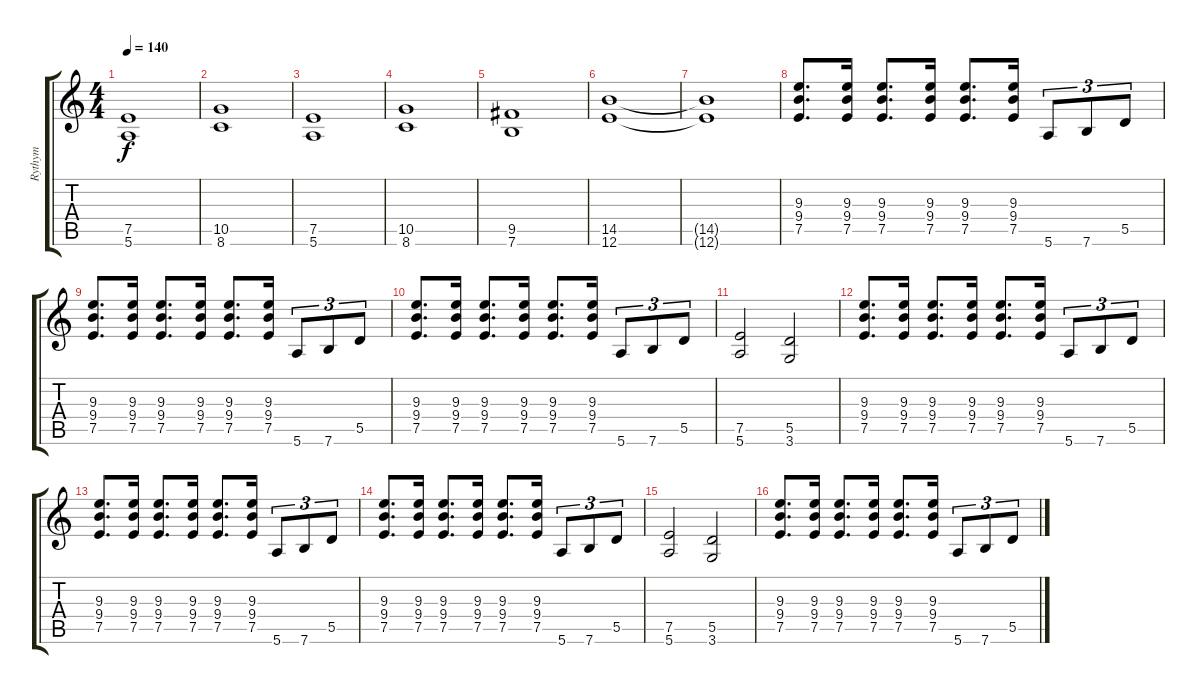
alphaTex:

\track ("Rythym" "Rythym") {instrument distortionguitar}
\staff {score tabs}
\tuning (E4 B3 G3 D3 A2 E2) {hide}
\ts (4 4)
\tempo 140
\clef g2
\ks c
(7.5 5.6).1{dy f} |
(10.5 8.6).1 |
(7.5 5.6).1 |
(10.5 8.6).1 |
(9.5 7.6).1 |
(14.5 12.6).1 |
(14.5{t} 12.6{t}).1 |
(9.3 9.4 7.5).8{d} (9.3 9.4 7.5).16 (9.3 9.4 7.5).8{d} (9.3 9.4 7.5).16 (9.3 9.4 7.5).8{d} (9.3 9.4 7.5).16 5.6.8{tu (3 2)} 7.6.8{tu (3 2)} 5.5.8{tu (3 2)} |
(9.3 9.4 7.5).8{d} (9.3 9.4 7.5).16 (9.3 9.4 7.5).8{d} (9.3 9.4 7.5).16 (9.3 9.4 7.5).8{d} (9.3 9.4 7.5).16 5.6.8{tu (3 2)} 7.6.8{tu (3 2)} 5.5.8{tu (3 2)} |
(9.3 9.4 7.5).8{d} (9.3 9.4 7.5).16 (9.3 9.4 7.5).8{d} (9.3 9.4 7.5).16 (9.3 9.4 7.5).8{d} (9.3 9.4 7.5).16 5.6.8{tu (3 2)} 7.6.8{tu (3 2)} 5.5.8{tu (3 2)} |
(7.5 5.6).2 (5.5 3.6).2 |
(9.3 9.4 7.5).8{d} (9.3 9.4 7.5).16 (9.3 9.4 7.5).8{d} (9.3 9.4 7.5).16 (9.3 9.4 7.5).8{d} (9.3 9.4 7.5).16 5.6.8{tu (3 2)} 7.6.8{tu (3 2)} 5.5.8{tu (3 2)} |
(9.3 9.4 7.5).8{d} (9.3 9.4 7.5).16 (9.3 9.4 7.5).8{d} (9.3 9.4 7.5).16 (9.3 9.4 7.5).8{d} (9.3 9.4 7.5).16 5.6.8{tu (3 2)} 7.6.8{tu (3 2)} 5.5.8{tu (3 2)} |
(9.3 9.4 7.5).8{d} (9.3 9.4 7.5).16 (9.3 9.4 7.5).8{d} (9.3 9.4 7.5).16 (9.3 9.4 7.5).8{d} (9.3 9.4 7.5).16 5.6.8{tu (3 2)} 7.6.8{tu (3 2)} 5.5.8{tu (3 2)} |
(7.5 5.6).2 (5.5 3.6).2 |
(9.3 9.4 7.5).8{d} (9.3 9.4 7.5).16 (9.3 9.4 7.5).8{d} (9.3 9.4 7.5).16 (9.3 9.4 7.5).8{d} (9.3 9.4 7.5).16 5.6.8{tu (3 2)} 7.6.8{tu (3 2)} 5.5.8{tu (3 2)}
